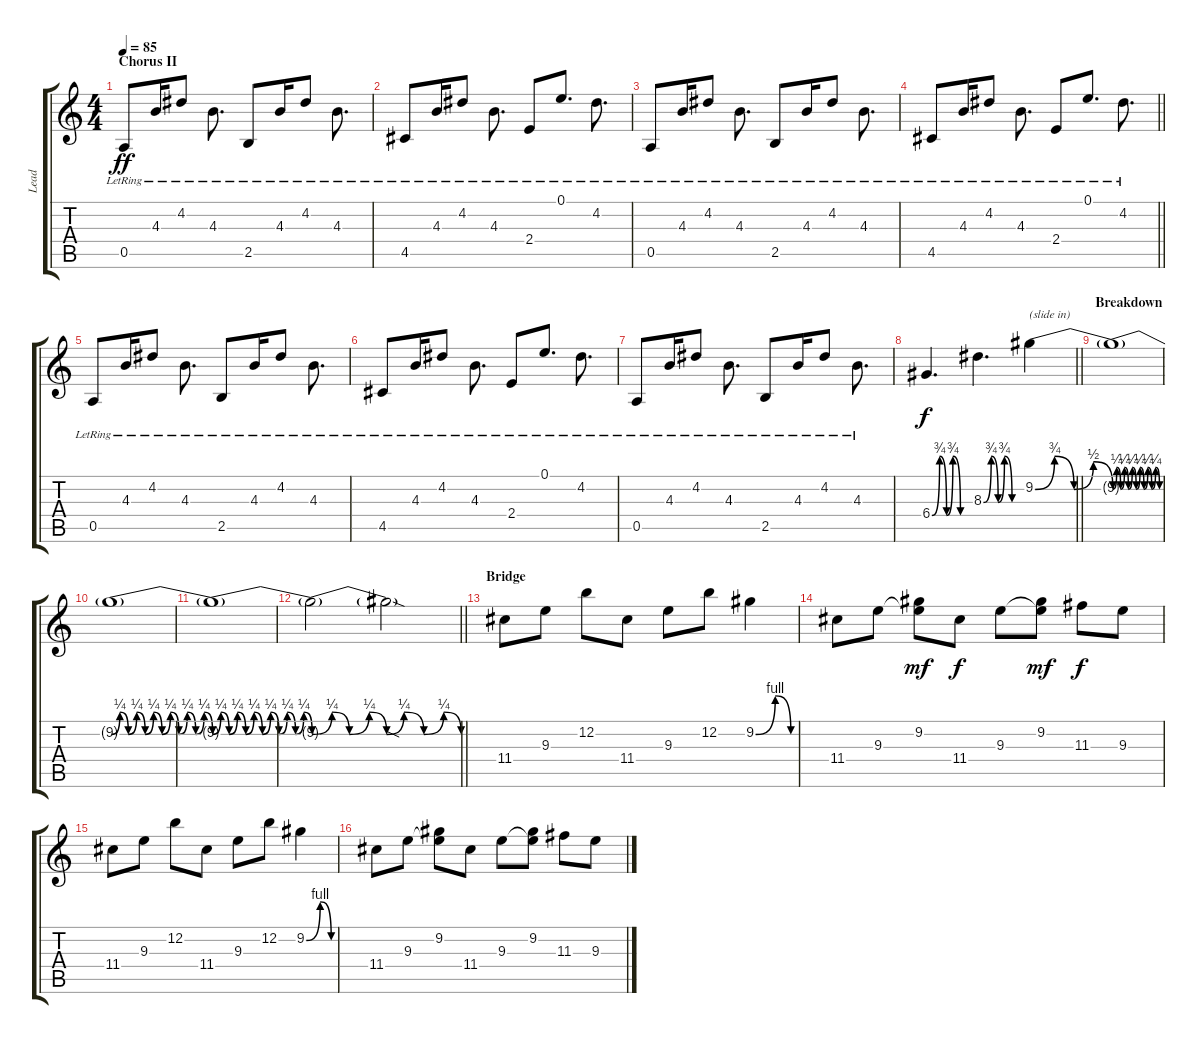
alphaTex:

\track ("Lead" "Lead") {instrument distortionguitar}
\staff {score tabs}
\tuning (E4 B3 G3 D3 A2 E2) {hide}
\ts (4 4)
\section ("" "Chorus II")
\tempo 85
\clef g2
\ks c
0.5{lr}.8{dy ff volume 10 balance 6} 4.3{lr}.16 4.2{lr}.8 4.3{lr}.8{d} 2.5{lr}.8 4.3{lr}.16 4.2{lr}.8 4.3{lr}.8{d} |
4.5{lr}.8 4.3{lr}.16 4.2{lr}.8 4.3{lr}.8{d} 2.4{lr}.8 0.1{lr}.8{d} 4.2{lr}.8{d} |
0.5{lr}.8 4.3{lr}.16 4.2{lr}.8 4.3{lr}.8{d} 2.5{lr}.8 4.3{lr}.16 4.2{lr}.8 4.3{lr}.8{d} |
\barLineRight lightlight
4.5{lr}.8 4.3{lr}.16 4.2{lr}.8 4.3{lr}.8{d} 2.4{lr}.8 0.1{lr}.8{d} 4.2{lr}.8{d} |
0.5{lr}.8 4.3{lr}.16 4.2{lr}.8 4.3{lr}.8{d} 2.5{lr}.8 4.3{lr}.16 4.2{lr}.8 4.3{lr}.8{d} |
4.5{lr}.8 4.3{lr}.16 4.2{lr}.8 4.3{lr}.8{d} 2.4{lr}.8 0.1{lr}.8{d} 4.2{lr}.8{d} |
0.5{lr}.8 4.3{lr}.16 4.2{lr}.8 4.3{lr}.8{d} 2.5{lr}.8 4.3{lr}.16 4.2{lr}.8 4.3{lr}.8{d} |
\barLineRight lightlight
6.4{be (custom 0 0 12 3 23 0 33 3 45 0 60 0)}.4{d dy f volume 12} 8.3{be (custom 0 0 12 3 23 0 33 3 45 0 60 0)}.4{d} 9.2{be (custom 0 0 15 3 30 0 45 2 60 0)}.4{txt "(slide in)"} |
\section ("" "Breakdown")
9.2{be (custom 0 0 5 1 10 0 15 1 20 0 25 1 30 0 35 1 40 0 45 1 50 0 55 1 60 0) t}.1{volume 8} |
9.2{be (custom 0 0 5 1 10 0 15 1 20 0 25 1 30 0 35 1 40 0 45 1 50 0 55 1 60 0) t}.1 |
9.2{be (custom 0 0 5 1 10 0 15 1 20 0 25 1 30 0 35 1 40 0 45 1 50 0 55 1 60 0) t}.1 |
\barLineRight lightlight
9.2{be (custom 0 0 8 1 15 0 23 1 30 0 37 1 45 0 53 1 60 0) t}.2 9.2{sod t}.2 |
\section ("" "Bridge")
11.4.8{volume 14} 9.3.8 12.2.8 11.4.8 9.3.8 12.2.8 9.2{be (custom 0 0 30 4 54 0 60 0)}.4 |
11.4.8 9.3.8 (9.2 9.3{t}).8{dy mf} 11.4.8{dy f} 9.3.8 (9.2 9.3{t}).8{dy mf} 11.3.8{dy f} 9.3.8 |
11.4.8 9.3.8 12.2.8 11.4.8 9.3.8 12.2.8 9.2{be (custom 0 0 30 4 54 0 60 0)}.4 |
11.4.8 9.3.8 (9.2 9.3{t}).8 11.4.8 9.3.8 (9.2 9.3{t}).8 11.3.8 9.3.8
